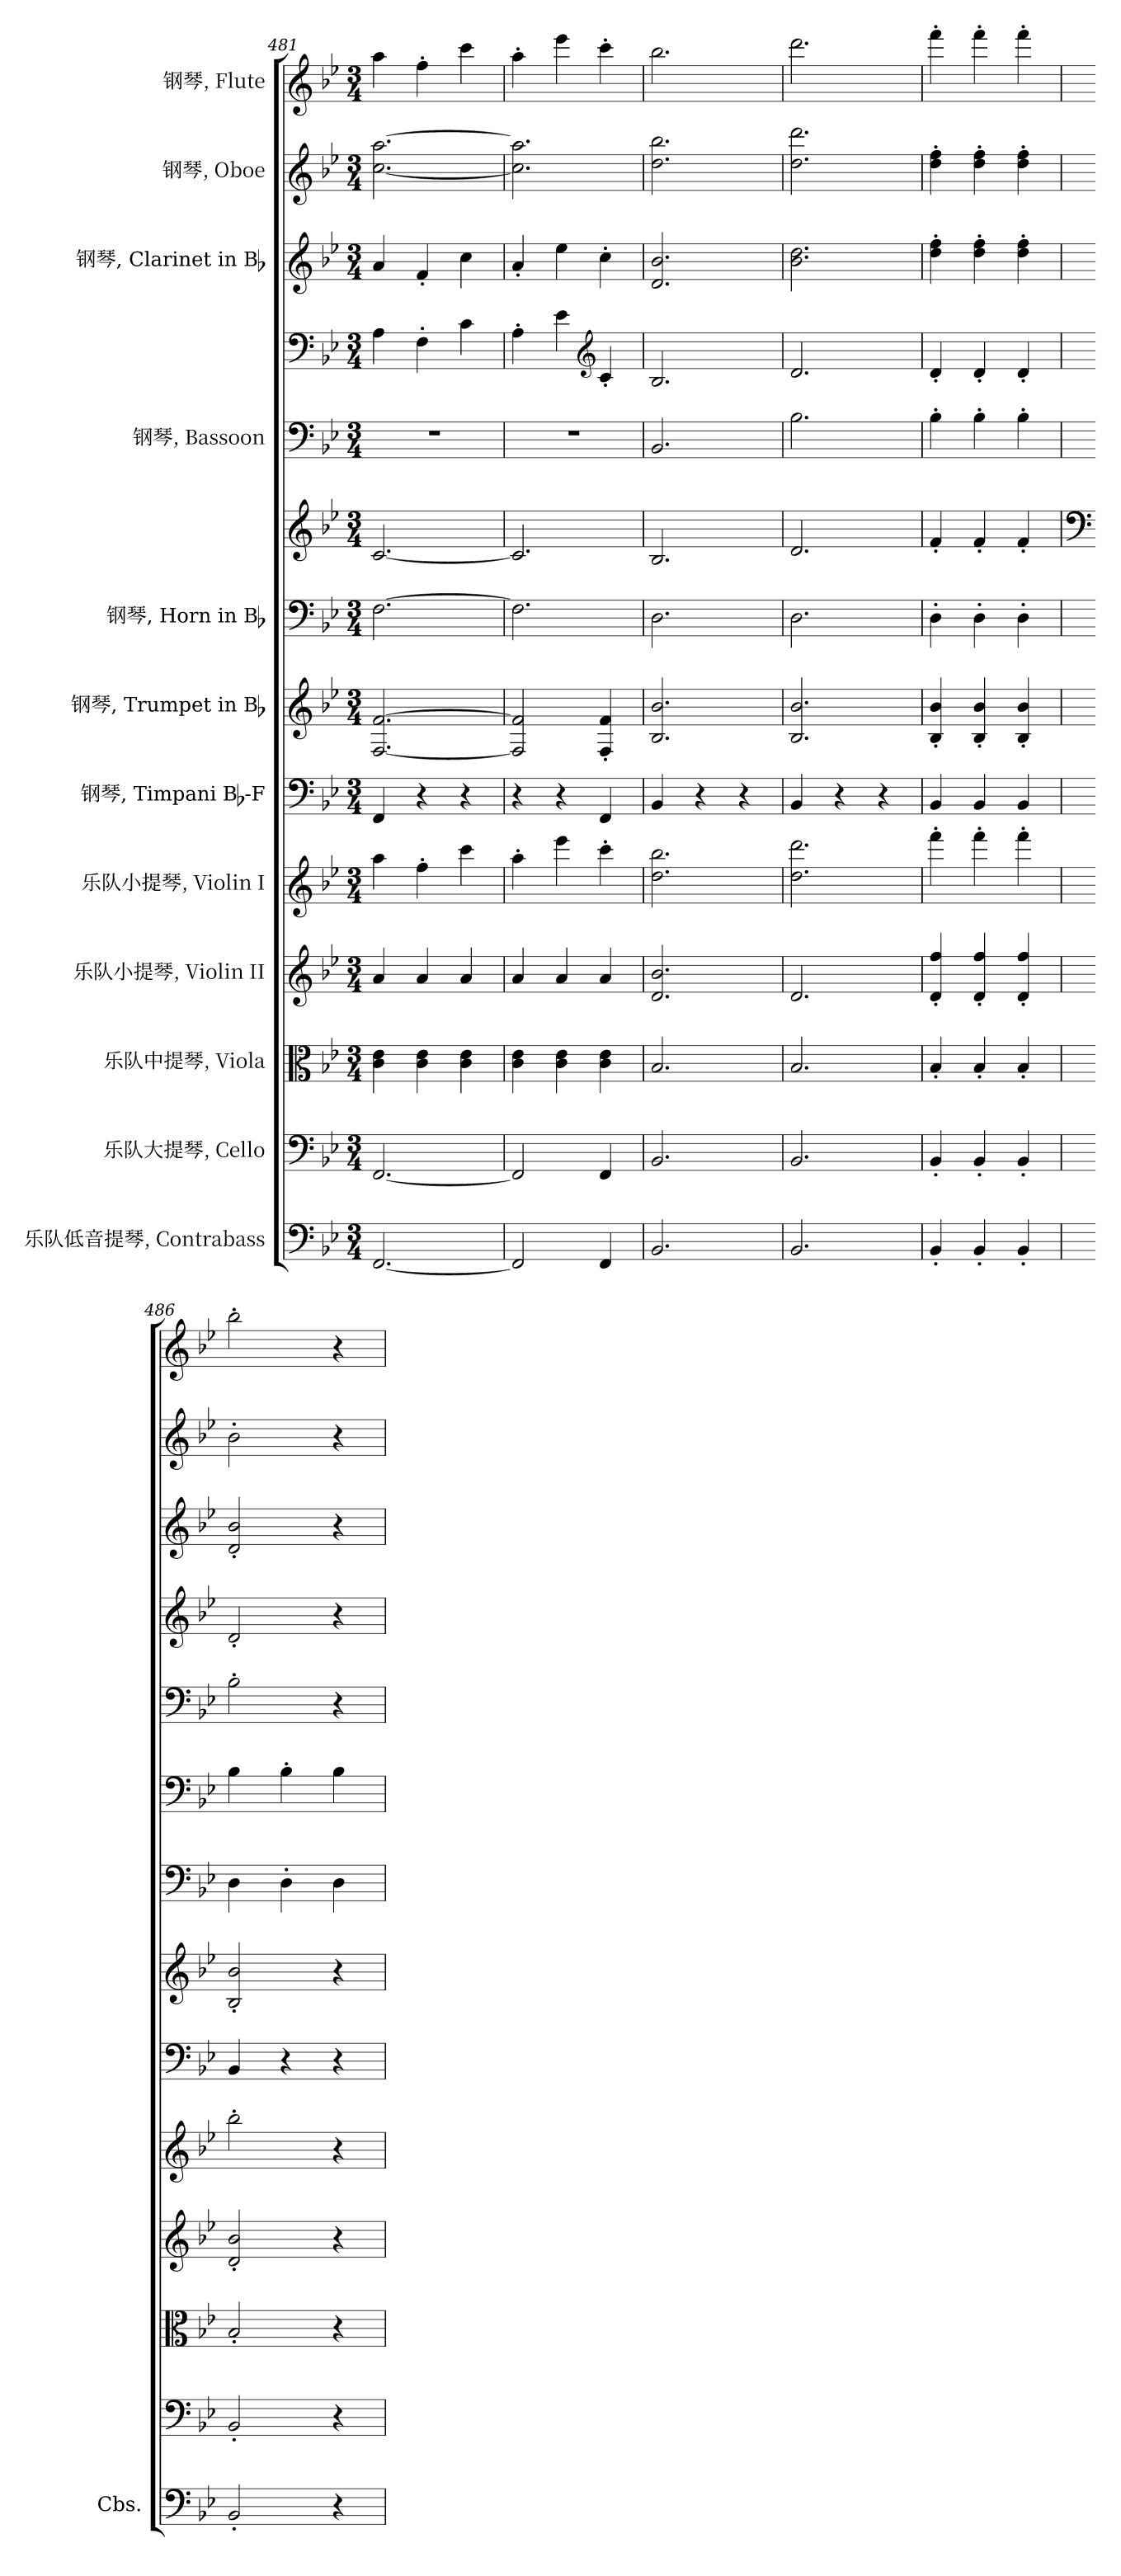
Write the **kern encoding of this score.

**kern	**kern	**kern	**kern	**kern	**kern	**kern	**kern	**kern	**kern	**kern	**kern	**kern	**kern
*part12	*part11	*part10	*part9	*part8	*part7	*part6	*part5	*part5	*part4	*part4	*part3	*part2	*part1
*staff14	*staff13	*staff12	*staff11	*staff10	*staff9	*staff8	*staff7	*staff6	*staff5	*staff4	*staff3	*staff2	*staff1
*I"乐队低音提琴, Contrabass	*I"乐队大提琴, Cello	*I"乐队中提琴, Viola	*I"乐队小提琴, Violin II	*I"乐队小提琴, Violin I	*I"钢琴, Timpani Bb-F	*I"钢琴, Trumpet in Bb	*I"钢琴, Horn in Bb	*	*I"钢琴, Bassoon	*	*I"钢琴, Clarinet in Bb	*I"钢琴, Oboe	*I"钢琴, Flute
*I'Cbs.	*	*	*	*	*	*	*	*	*	*	*	*	*
*clefF4	*clefF4	*clefC3	*clefG2	*clefG2	*clefF4	*clefG2	*clefF4	*clefG2	*clefF4	*clefF4	*clefG2	*clefG2	*clefG2
*ITrd7c12	*	*	*	*	*	*	*	*	*	*	*	*	*
*k[b-e-]	*k[b-e-]	*k[b-e-]	*k[b-e-]	*k[b-e-]	*k[b-e-]	*k[b-e-]	*k[b-e-]	*k[b-e-]	*k[b-e-]	*k[b-e-]	*k[b-e-]	*k[b-e-]	*k[b-e-]
*M3/4	*M3/4	*M3/4	*M3/4	*M3/4	*M3/4	*M3/4	*M3/4	*M3/4	*M3/4	*M3/4	*M3/4	*M3/4	*M3/4
=481	=481	=481	=481	=481	=481	=481	=481	=481	=481	=481	=481	=481	=481
[2.FFF/	[2.FF/	4c\ 4e-\	4a/	4aa\	4FF/	[2.F/ [2.f/	[2.F\	[2.c/	2.r	4A\	4a/	[2.cc\ [2.aa\	4aa\
.	.	4c\ 4e-\	4a/	4ff'\	4r	.	.	.	.	4F'\	4f'/	.	4ff'\
.	.	4c\ 4e-\	4a/	4ccc\	4r	.	.	.	.	4c\	4cc\	.	4ccc\
!!LO:PB:g=z
=482	=482	=482	=482	=482	=482	=482	=482	=482	=482	=482	=482	=482	=482
2FFF/]	2FF/]	4c\ 4e-\	4a/	4aa'\	4r	2F/] 2f/]	2.F\]	2.c/]	2.r	4A'\	4a'/	2.cc\] 2.aa\]	4aa'\
.	.	4c\ 4e-\	4a/	4eee-\	4r	.	.	.	.	4e-\	4ee-\	.	4eee-\
*	*	*	*	*	*	*	*	*	*	*clefG2	*	*	*
4FFF/	4FF/	4c\ 4e-\	4a/	4ccc'\	4FF/	4F/' 4f/'	.	.	.	4c'/	4cc'\	.	4ccc'\
=483	=483	=483	=483	=483	=483	=483	=483	=483	=483	=483	=483	=483	=483
*	*	*	*	*	*	*	*	*	*	*	*	*	*MM260
2.BBB-/	2.BB-/	2.B-/	2.d/ 2.b-/	2.dd\ 2.bb-\	4BB-/	2.B-/ 2.b-/	2.D\	2.B-/	2.BB-/	2.B-/	2.d/ 2.b-/	2.dd\ 2.bb-\	2.bb-\
.	.	.	.	.	4r	.	.	.	.	.	.	.	.
.	.	.	.	.	4r	.	.	.	.	.	.	.	.
=484	=484	=484	=484	=484	=484	=484	=484	=484	=484	=484	=484	=484	=484
2.BBB-/	2.BB-/	2.B-/	2.d/	2.dd\ 2.ddd\	4BB-/	2.B-/ 2.b-/	2.D\	2.d/	2.B-\	2.d/	2.b-\ 2.dd\	2.dd\ 2.ddd\	2.ddd\
.	.	.	.	.	4r	.	.	.	.	.	.	.	.
.	.	.	.	.	4r	.	.	.	.	.	.	.	.
=485	=485	=485	=485	=485	=485	=485	=485	=485	=485	=485	=485	=485	=485
*	*	*	*	*	*	*	*	*	*	*	*	*	*MM300
4BBB-'/	4BB-'/	4B-'/	4d/' 4ff/'	4fff'\	4BB-/	4B-/' 4b-/'	4D'\	4f'/	4B-'\	4d'/	4dd\' 4ff\'	4dd\' 4ff\'	4fff'\
4BBB-'/	4BB-'/	4B-'/	4d/' 4ff/'	4fff'\	4BB-/	4B-/' 4b-/'	4D'\	4f'/	4B-'\	4d'/	4dd\' 4ff\'	4dd\' 4ff\'	4fff'\
4BBB-'/	4BB-'/	4B-'/	4d/' 4ff/'	4fff'\	4BB-/	4B-/' 4b-/'	4D'\	4f'/	4B-'\	4d'/	4dd\' 4ff\'	4dd\' 4ff\'	4fff'\
=486	=486	=486	=486	=486	=486	=486	=486	=486	=486	=486	=486	=486	=486
*	*	*	*	*	*	*	*	*clefF4	*	*	*	*	*
2BBB-'/	2BB-'/	2B-'/	2d/' 2b-/'	2bb-'\	4BB-/	2B-/' 2b-/'	4D\	4B-\	2B-'\	2d'/	2d/' 2b-/'	2b-'\	2bb-'\
.	.	.	.	.	4r	.	4D'\	4B-'\	.	.	.	.	.
4r	4r	4r	4r	4r	4r	4r	4D\	4B-\	4r	4r	4r	4r	4r
=	=	=	=	=	=	=	=	=	=	=	=	=	=
*-	*-	*-	*-	*-	*-	*-	*-	*-	*-	*-	*-	*-	*-
